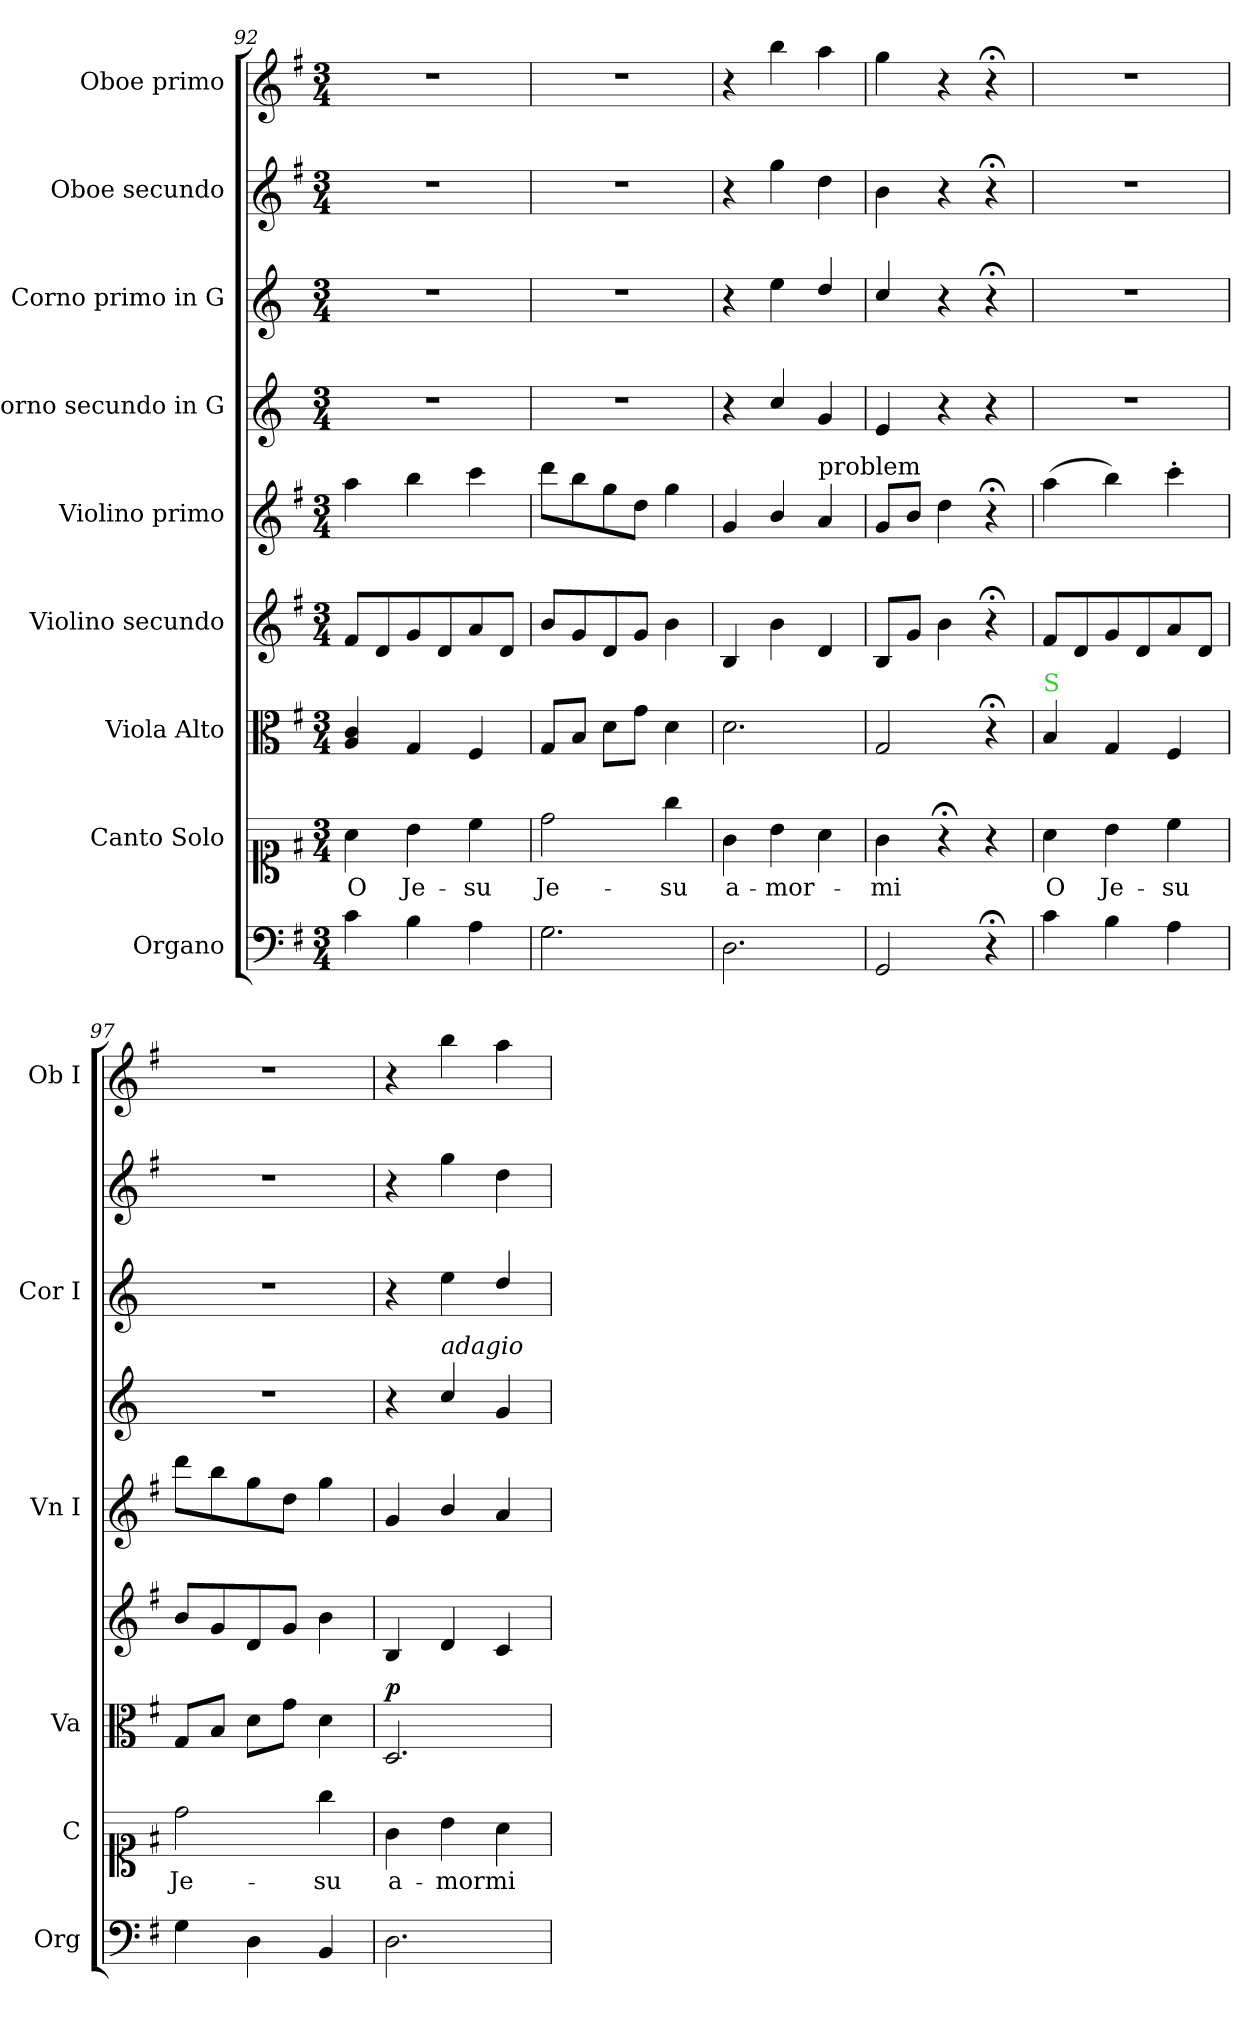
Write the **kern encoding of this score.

**kern	**kern	**text	**kern	**dynam	**kern	**kern	**kern	**kern	**kern	**kern
*part9	*part8	*part8	*part7	*part7	*part6	*part5	*part4	*part3	*part2	*part1
*staff9	*staff8	*staff8	*staff7	*staff7	*staff6	*staff5	*staff4	*staff3	*staff2	*staff1
*I"Organo	*I"Canto Solo	*	*I"Viola Alto	*	*I"Violino secundo	*I"Violino primo	*I"Corno secundo in G	*I"Corno primo in G	*I"Oboe secundo	*I"Oboe primo
*I'Org	*I'C	*	*I'Va	*	*	*I'Vn I	*	*I'Cor I	*	*I'Ob I
*clefF4	*clefC1	*	*clefC3	*	*clefG2	*clefG2	*clefG2	*clefG2	*clefG2	*clefG2
*	*	*	*	*	*	*	*ITrd3c5	*ITrd3c5	*	*
*k[f#]	*k[f#]	*	*k[f#]	*	*k[f#]	*k[f#]	*k[f#]	*k[f#]	*k[f#]	*k[f#]
*M3/4	*M3/4	*	*M3/4	*	*M3/4	*M3/4	*M3/4	*M3/4	*M3/4	*M3/4
=92	=92	=92	=92	=92	=92	=92	=92	=92	=92	=92
4c\	4a\	O	4A/ 4c/	.	8f#/L	4aa\	2.r	2.r	2.r	2.r
.	.	.	.	.	8d/	.	.	.	.	.
4B\	4b\	Je-	4G/	.	8g/	4bb\	.	.	.	.
.	.	.	.	.	8d/	.	.	.	.	.
4A\	4cc\	-su	4F#/	.	8a/	4ccc\	.	.	.	.
.	.	.	.	.	8d/J	.	.	.	.	.
=93	=93	=93	=93	=93	=93	=93	=93	=93	=93	=93
2.G\	2dd\	Je-	8G/L	.	8b\L	8ddd\L	2.r	2.r	2.r	2.r
.	.	.	8B/J	.	8g/	8bb\	.	.	.	.
.	.	.	8d\L	.	8d/	8gg\	.	.	.	.
.	.	.	8g\J	.	8g/J	8dd\J	.	.	.	.
.	4gg\	-su	4d\	.	4b\	4gg\	.	.	.	.
=94	=94	=94	=94	=94	=94	=94	=94	=94	=94	=94
2.D\	4g\	a-	2.d\	.	4B/	4g/	4r	4r	4r	4r
.	4b\	-mor-	.	.	4b\	4b/	4g/	4b\	4gg\	4bb\
!	!	!	!	!	!	!LO:TX:a:t=problem	!	!	!	!
.	4a\	.	.	.	4d/	4a/	4d/	4a/	4dd\	4aa\
=95	=95	=95	=95	=95	=95	=95	=95	=95	=95	=95
2GG/	4g\	-mi	2G/	.	8B/L	8g/L	4B/	4g/	4b\	4gg\
.	.	.	.	.	8g/J	8b\J	.	.	.	.
.	4r;<	.	.	.	4b\	4dd\	4r	4r	4r	4r
4r;<	4r	.	4r;<	.	4r;<	4r;<	4r	4r;<	4r;<	4r;<
=96	=96	=96	=96	=96	=96	=96	=96	=96	=96	=96
!	!	!	!LO:TX:a:color=limegreen:t=S	!	!	!	!	!	!	!
4c\	4a\	O	4B/	.	8f#/L	(>4aa\	2.r	2.r	2.r	2.r
.	.	.	.	.	8d/	.	.	.	.	.
4B\	4b\	Je-	4G/	.	8g/	4bb\)	.	.	.	.
.	.	.	.	.	8d/	.	.	.	.	.
4A\	4cc\	-su	4F#/	.	8a/	4ccc'\	.	.	.	.
.	.	.	.	.	8d/J	.	.	.	.	.
=97	=97	=97	=97	=97	=97	=97	=97	=97	=97	=97
4G\	2dd\	Je-	8G/L	.	8b\L	8ddd\L	2.r	2.r	2.r	2.r
.	.	.	8B/J	.	8g/	8bb\	.	.	.	.
4D\	.	.	8d\L	.	8d/	8gg\	.	.	.	.
.	.	.	8g\J	.	8g/J	8dd\J	.	.	.	.
4BB/	4gg\	-su	4d\	.	4b\	4gg\	.	.	.	.
=98	=98	=98	=98	=98	=98	=98	=98	=98	=98	=98
!	!	!	!	!LO:DY:a	!	!	!	!	!	!
2.D\	4g\	a-	2.D/	p	4B/	4g/	4r	4r	4r	4r
!	!	!	!	!	!	!	!LO:TX:a:i:t=adagio	!	!	!
.	4b\	-mormi	.	.	4d/	4b/	4g/	4b\	4gg\	4bb\
.	4a\	.	.	.	4c/	4a/	4d/	4a/	4dd\	4aa\
=	=	=	=	=	=	=	=	=	=	=
*-	*-	*-	*-	*-	*-	*-	*-	*-	*-	*-
